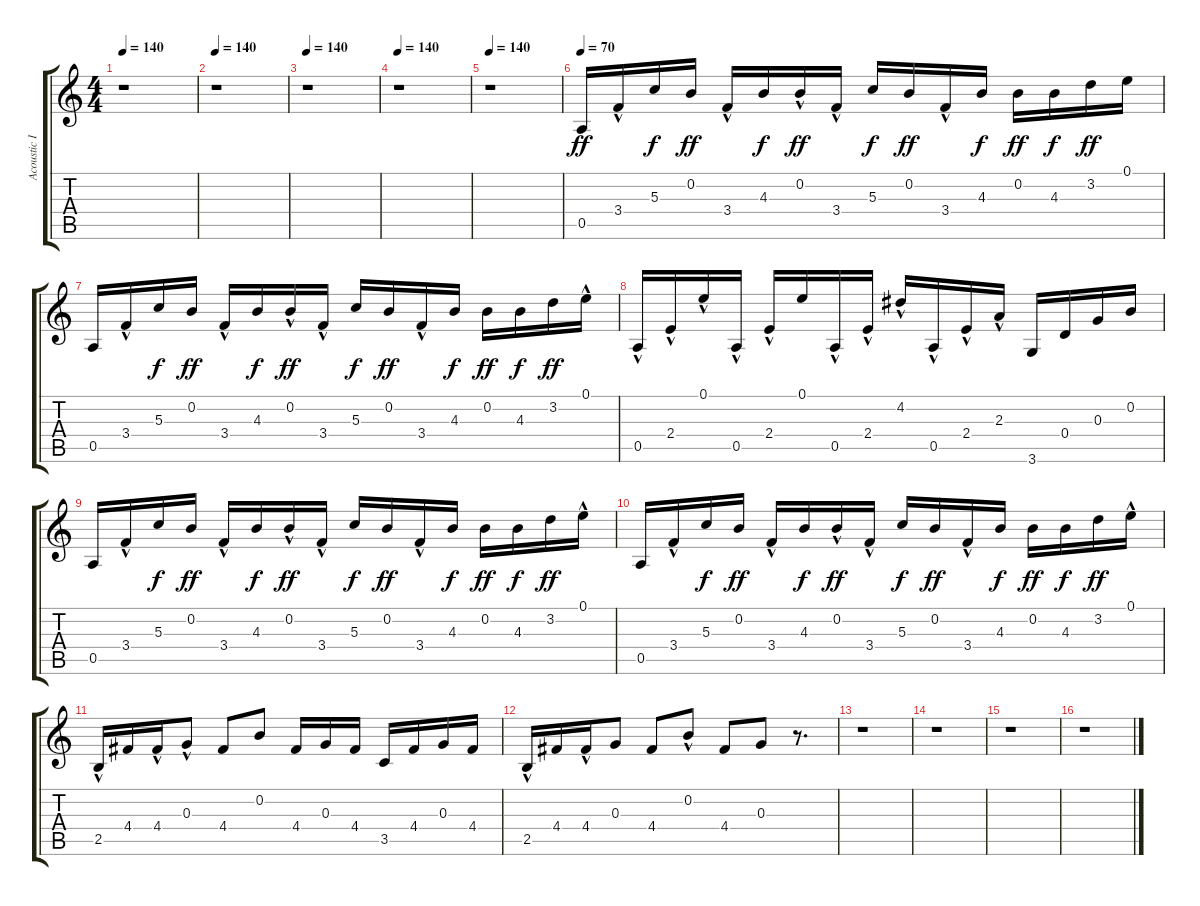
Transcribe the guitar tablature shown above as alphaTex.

\track ("Acoustic I" "Acoustic I") {instrument acousticguitarsteel}
\staff {score tabs}
\tuning (E4 B3 G3 D3 A2 E2) {hide}
\ts (4 4)
\tempo 140
\clef g2
\ks c
r.1{dy f} |
\tempo 140
r.1 |
\tempo 140
r.1 |
\tempo 140
r.1 |
\tempo 140
r.1 |
\tempo 70
0.5.16{dy ff} 3.4{hac}.16 5.3.16{dy f} 0.2.16{dy ff} 3.4{hac}.16 4.3.16{dy f} 0.2{hac}.16{dy ff} 3.4{hac}.16 5.3.16{dy f} 0.2.16{dy ff} 3.4{hac}.16 4.3.16{dy f} 0.2.16{dy ff} 4.3.16{dy f} 3.2.16{dy ff} 0.1.16 |
0.5.16 3.4{hac}.16 5.3.16{dy f} 0.2.16{dy ff} 3.4{hac}.16 4.3.16{dy f} 0.2{hac}.16{dy ff} 3.4{hac}.16 5.3.16{dy f} 0.2.16{dy ff} 3.4{hac}.16 4.3.16{dy f} 0.2.16{dy ff} 4.3.16{dy f} 3.2.16{dy ff} 0.1{hac}.16 |
0.5{hac}.16 2.4{hac}.16 0.1{hac}.16 0.5{hac}.16 2.4{hac}.16 0.1.16 0.5{hac}.16 2.4{hac}.16 4.2{hac}.16 0.5{hac}.16 2.4{hac}.16 2.3{hac}.16 3.6.16 0.4.16 0.3.16 0.2.16 |
0.5.16 3.4{hac}.16 5.3.16{dy f} 0.2.16{dy ff} 3.4{hac}.16 4.3.16{dy f} 0.2{hac}.16{dy ff} 3.4{hac}.16 5.3.16{dy f} 0.2.16{dy ff} 3.4{hac}.16 4.3.16{dy f} 0.2.16{dy ff} 4.3.16{dy f} 3.2.16{dy ff} 0.1{hac}.16 |
0.5.16 3.4{hac}.16 5.3.16{dy f} 0.2.16{dy ff} 3.4{hac}.16 4.3.16{dy f} 0.2{hac}.16{dy ff} 3.4{hac}.16 5.3.16{dy f} 0.2.16{dy ff} 3.4{hac}.16 4.3.16{dy f} 0.2.16{dy ff} 4.3.16{dy f} 3.2.16{dy ff} 0.1{hac}.16 |
2.5{hac}.16 4.4.16 4.4{hac}.16 0.3{hac}.8 4.4.8 0.2.8 4.4.16 0.3.16 4.4.16 3.5.16 4.4.16 0.3.16 4.4.16 |
2.5{hac}.16 4.4.16 4.4{hac}.16 0.3.8 4.4.8 0.2{hac}.8 4.4.8 0.3.8 r.8{d} |
r.1 |
r.1 |
r.1 |
r.1
